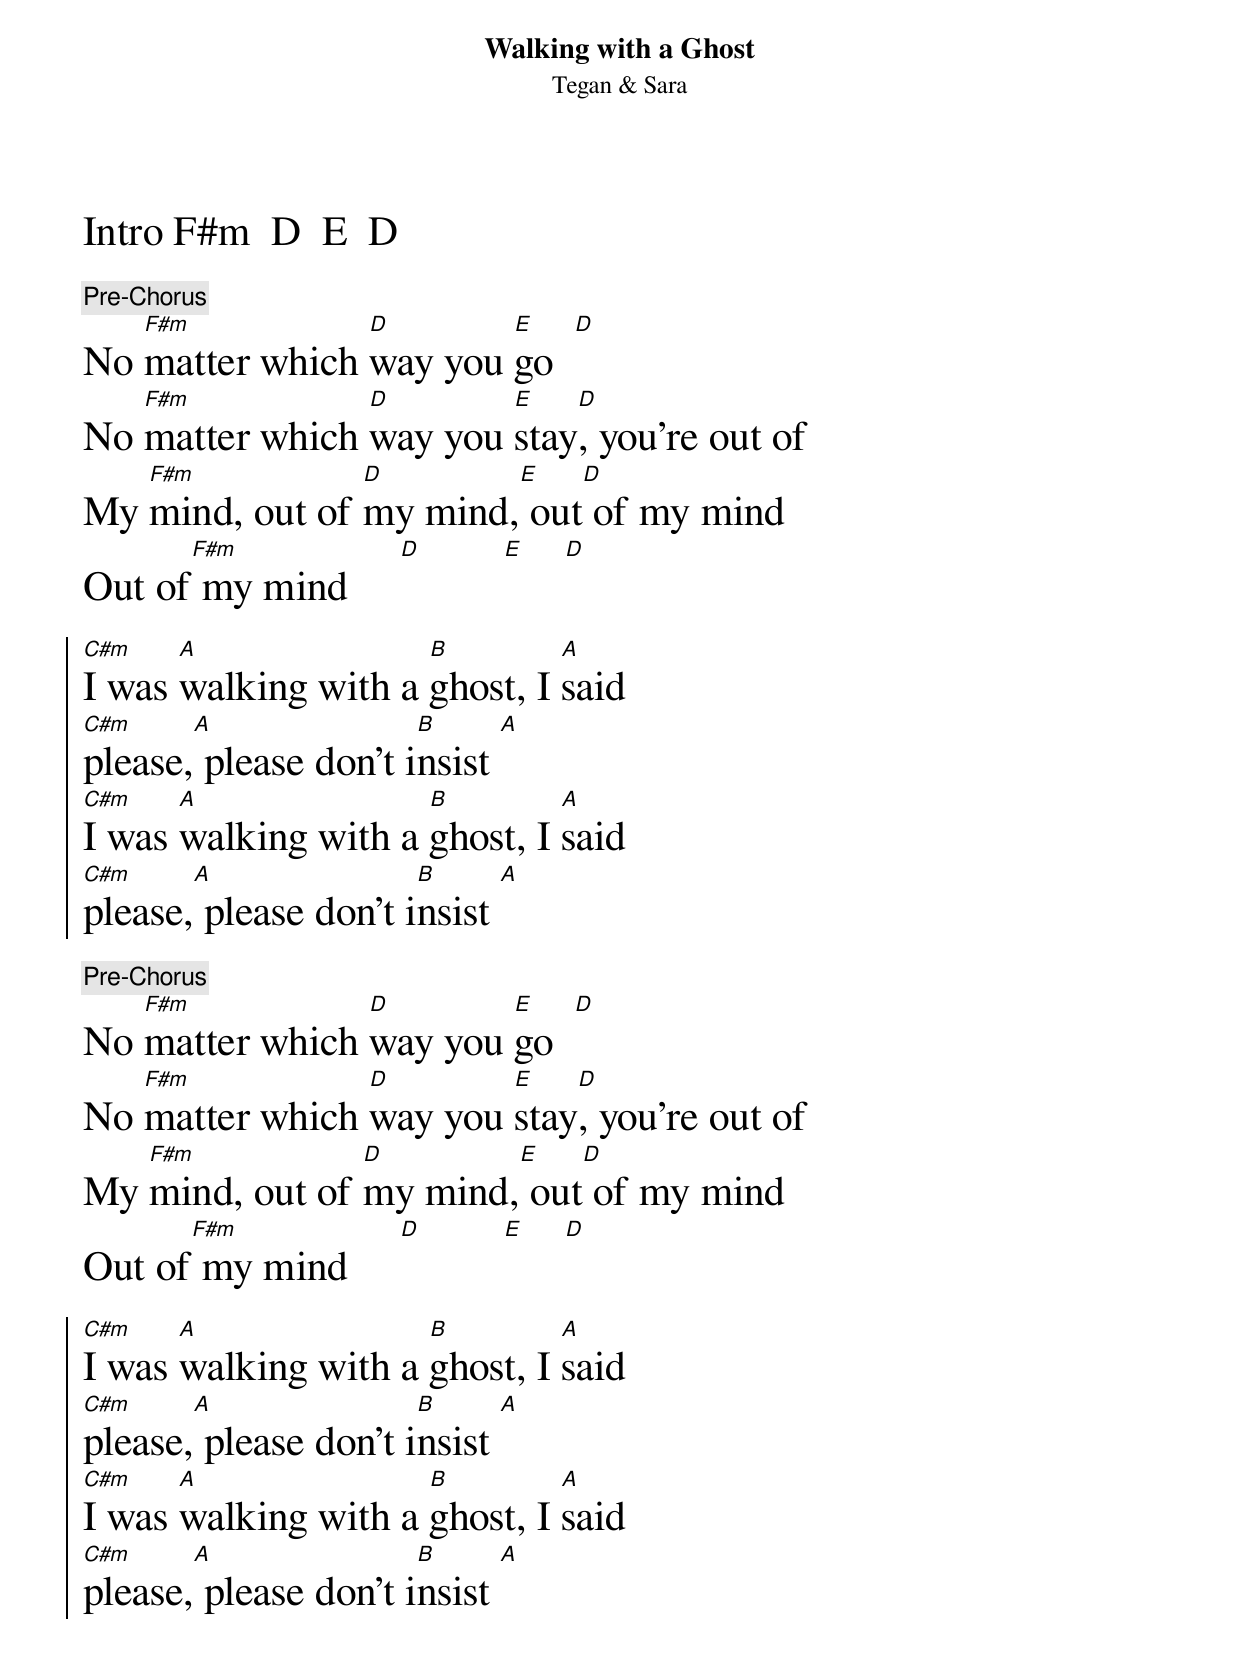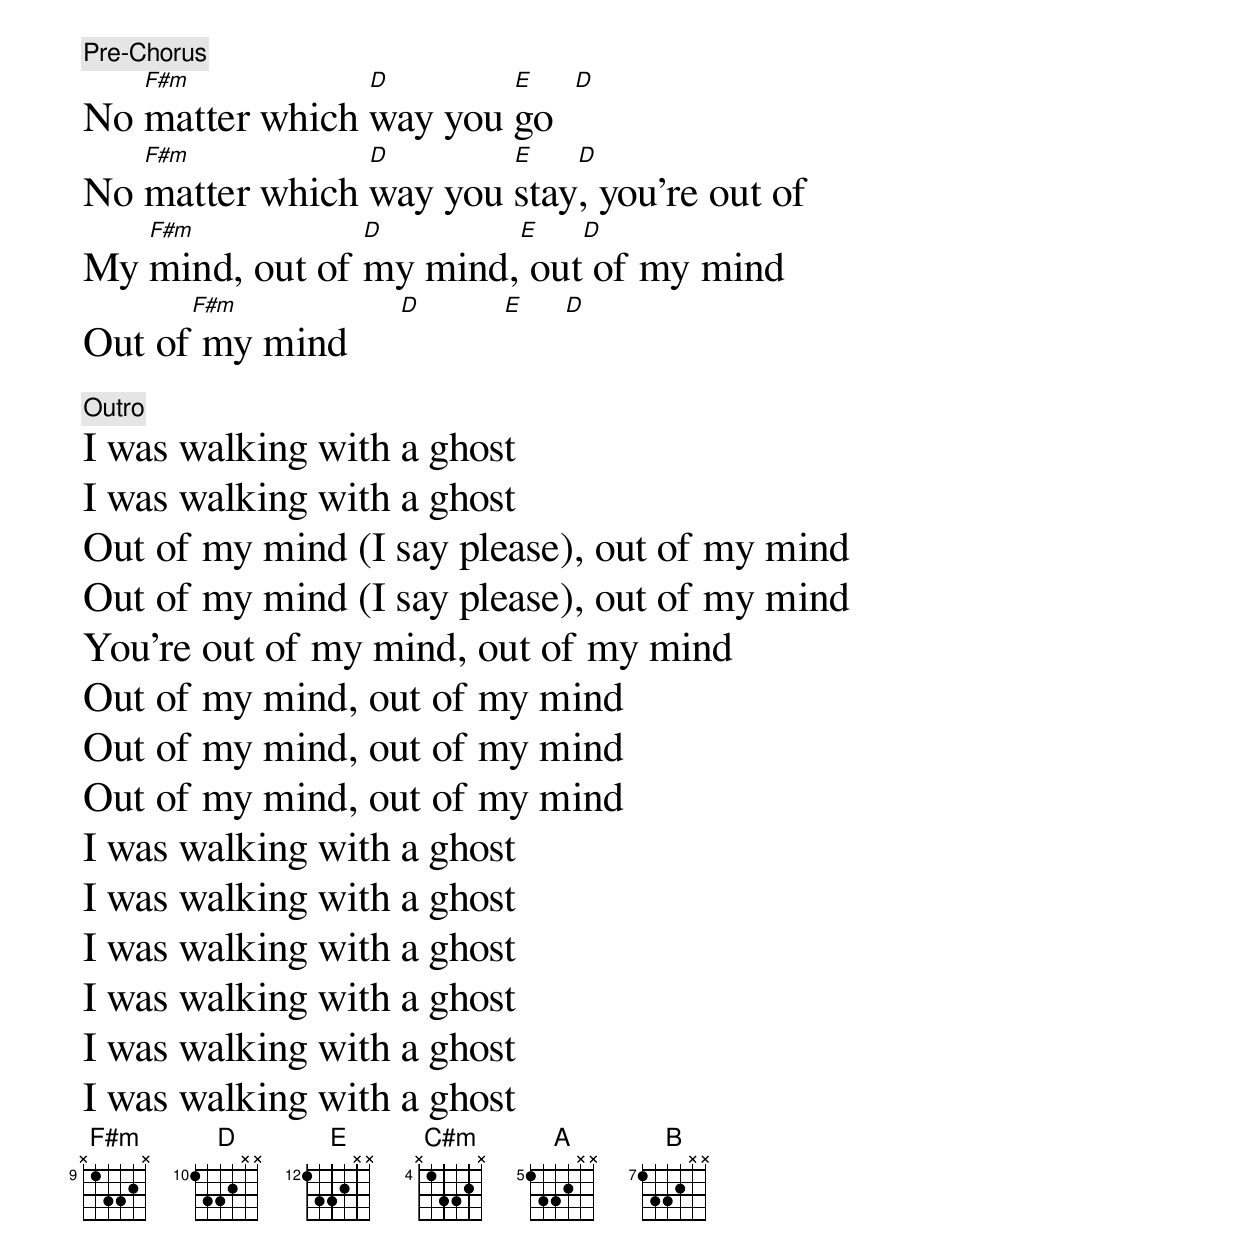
{title: Walking with a Ghost}
{subtitle: Tegan & Sara}

{textsize: 20}

{define: F#m base-fret 9 frets x 1 3 3 2 x}
{define: D base-fret 10 frets 1 3 3 2 x x}
{define: E base-fret 12 frets 1 3 3 2 x x}
{define: C#m base-fret 4 frets x 1 3 3 2 x}
{define: A base-fret 5 frets 1 3 3 2 x x}
{define: B base-fret 7 frets 1 3 3 2 x x}

Intro F#m  D  E  D

{c:Pre-Chorus}
No [F#m]matter which [D]way you [E]go  [D]
No [F#m]matter which [D]way you [E]stay[D], you're out of
My [F#m]mind, out of [D]my mind,[E] out[D] of my mind
Out of[F#m] my mind     [D]        [E]    [D]

{soc}
[C#m]I was [A]walking with a [B]ghost, I [A]said
[C#m]please,[A] please don't i[B]nsist [A]
[C#m]I was [A]walking with a [B]ghost, I [A]said
[C#m]please,[A] please don't i[B]nsist [A]
{eoc}

{c:Pre-Chorus}
No [F#m]matter which [D]way you [E]go  [D]
No [F#m]matter which [D]way you [E]stay[D], you're out of
My [F#m]mind, out of [D]my mind,[E] out[D] of my mind
Out of[F#m] my mind     [D]        [E]    [D]

{soc}
[C#m]I was [A]walking with a [B]ghost, I [A]said
[C#m]please,[A] please don't i[B]nsist [A]
[C#m]I was [A]walking with a [B]ghost, I [A]said
[C#m]please,[A] please don't i[B]nsist [A]
{eoc}

{c:Pre-Chorus}
No [F#m]matter which [D]way you [E]go  [D]
No [F#m]matter which [D]way you [E]stay[D], you're out of
My [F#m]mind, out of [D]my mind,[E] out[D] of my mind
Out of[F#m] my mind     [D]        [E]    [D]

{c:Outro}
I was walking with a ghost
I was walking with a ghost
Out of my mind (I say please), out of my mind
Out of my mind (I say please), out of my mind
You're out of my mind, out of my mind
Out of my mind, out of my mind
Out of my mind, out of my mind
Out of my mind, out of my mind
I was walking with a ghost
I was walking with a ghost
I was walking with a ghost
I was walking with a ghost
I was walking with a ghost
I was walking with a ghost
